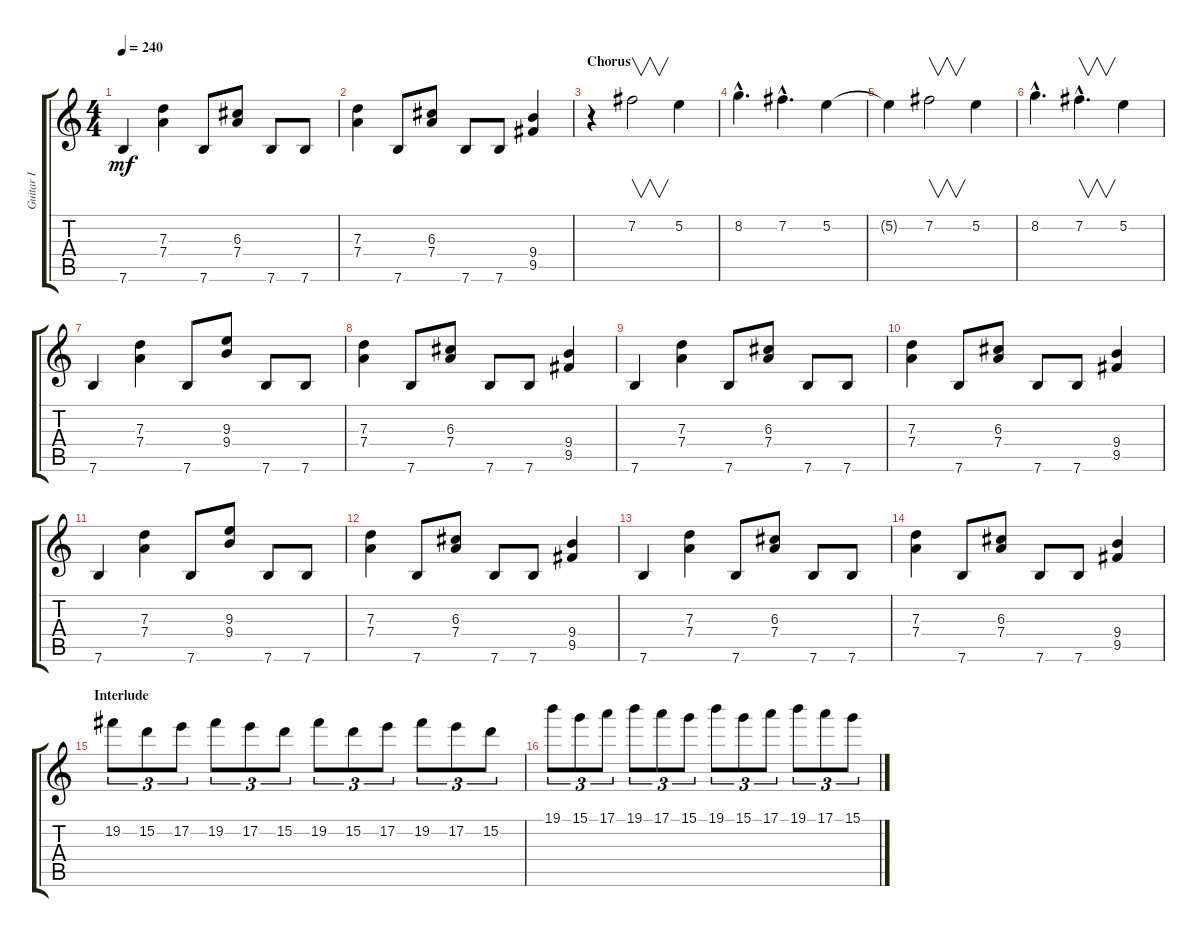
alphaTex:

\track ("Guitar I" "Guitar I") {instrument overdrivenguitar}
\staff {score tabs}
\tuning (E4 B3 G3 D3 A2 E2) {hide}
\ts (4 4)
\tempo 240
\clef g2
\ks c
7.6.4{dy mf} (7.3 7.4).4 7.6.8 (6.3 7.4).8 7.6.8 7.6.8 |
(7.3 7.4).4 7.6.8 (6.3 7.4).8 7.6.8 7.6.8 (9.4 9.5).4 |
\section ("" "Chorus")
r.4 7.2.2{v} 5.2.4 |
8.2{hac}.4{d} 7.2{hac}.4{d} 5.2.4 |
5.2{t}.4 7.2.2{v} 5.2.4 |
8.2{hac}.4{d} 7.2{hac}.4{v d} 5.2.4 |
7.6.4 (7.3 7.4).4 7.6.8 (9.3 9.4).8 7.6.8 7.6.8 |
(7.3 7.4).4 7.6.8 (6.3 7.4).8 7.6.8 7.6.8 (9.4 9.5).4 |
7.6.4 (7.3 7.4).4 7.6.8 (6.3 7.4).8 7.6.8 7.6.8 |
(7.3 7.4).4 7.6.8 (6.3 7.4).8 7.6.8 7.6.8 (9.4 9.5).4 |
7.6.4 (7.3 7.4).4 7.6.8 (9.3 9.4).8 7.6.8 7.6.8 |
(7.3 7.4).4 7.6.8 (6.3 7.4).8 7.6.8 7.6.8 (9.4 9.5).4 |
7.6.4 (7.3 7.4).4 7.6.8 (6.3 7.4).8 7.6.8 7.6.8 |
(7.3 7.4).4 7.6.8 (6.3 7.4).8 7.6.8 7.6.8 (9.4 9.5).4 |
\section ("" "Interlude")
19.2.8{tu (3 2) balance 13} 15.2.8{tu (3 2)} 17.2.8{tu (3 2)} 19.2.8{tu (3 2)} 17.2.8{tu (3 2)} 15.2.8{tu (3 2)} 19.2.8{tu (3 2)} 15.2.8{tu (3 2)} 17.2.8{tu (3 2)} 19.2.8{tu (3 2)} 17.2.8{tu (3 2)} 15.2.8{tu (3 2)} |
19.1.8{tu (3 2)} 15.1.8{tu (3 2)} 17.1.8{tu (3 2)} 19.1.8{tu (3 2)} 17.1.8{tu (3 2)} 15.1.8{tu (3 2)} 19.1.8{tu (3 2)} 15.1.8{tu (3 2)} 17.1.8{tu (3 2)} 19.1.8{tu (3 2)} 17.1.8{tu (3 2)} 15.1.8{tu (3 2)}
